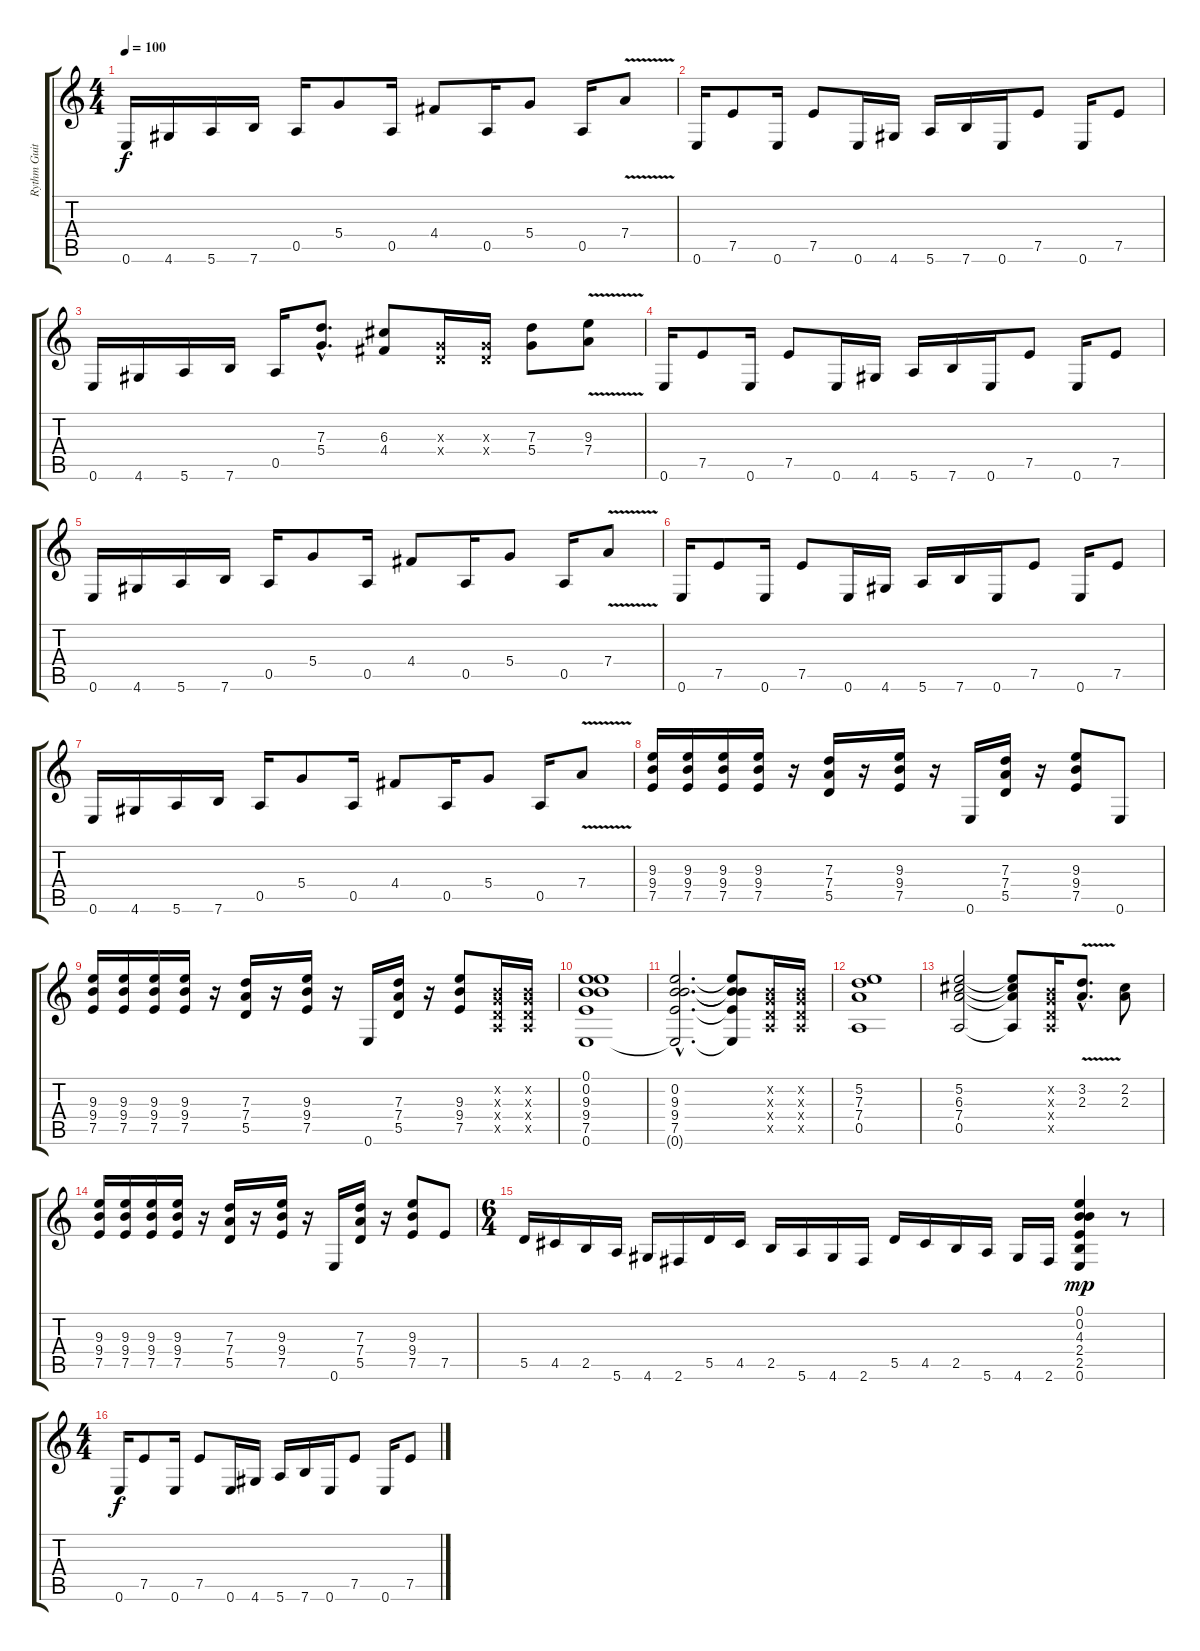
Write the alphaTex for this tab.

\track ("Rythm Guitar" "Rythm Guit") {instrument distortionguitar}
\staff {score tabs}
\tuning (E4 B3 G3 D3 A2 E2) {hide}
\ts (4 4)
\tempo 100
\clef g2
\ks c
0.6.16{dy f} 4.6.16 5.6.16 7.6.16 0.5.16 5.4.8 0.5.16 4.4.8 0.5.16 5.4.8 0.5.16 7.4{v}.8 |
0.6.16 7.5.8 0.6.16 7.5.8 0.6.16 4.6.16 5.6.16 7.6.16 0.6.16 7.5.8 0.6.16 7.5.8 |
0.6.16 4.6.16 5.6.16 7.6.16 0.5.16 (7.3{hac} 5.4{hac}).8{d} (6.3 4.4).8 (0.3{x} 0.4{x}).16 (0.3{x} 0.4{x}).16 (7.3 5.4).8 (9.3{v} 7.4{v}).8 |
0.6.16 7.5.8 0.6.16 7.5.8 0.6.16 4.6.16 5.6.16 7.6.16 0.6.16 7.5.8 0.6.16 7.5.8 |
0.6.16 4.6.16 5.6.16 7.6.16 0.5.16 5.4.8 0.5.16 4.4.8 0.5.16 5.4.8 0.5.16 7.4{v}.8 |
0.6.16 7.5.8 0.6.16 7.5.8 0.6.16 4.6.16 5.6.16 7.6.16 0.6.16 7.5.8 0.6.16 7.5.8 |
0.6.16 4.6.16 5.6.16 7.6.16 0.5.16 5.4.8 0.5.16 4.4.8 0.5.16 5.4.8 0.5.16 7.4{v}.8 |
(9.3 9.4 7.5).16 (9.3 9.4 7.5).16 (9.3 9.4 7.5).16 (9.3 9.4 7.5).16 r.16 (7.3 7.4 5.5).16 r.16 (9.3 9.4 7.5).16 r.16 0.6.16 (7.3 7.4 5.5).16 r.16 (9.3 9.4 7.5).8 0.6.8 |
(9.3 9.4 7.5).16 (9.3 9.4 7.5).16 (9.3 9.4 7.5).16 (9.3 9.4 7.5).16 r.16 (7.3 7.4 5.5).16 r.16 (9.3 9.4 7.5).16 r.16 0.6.16 (7.3 7.4 5.5).16 r.16 (9.3 9.4 7.5).8 (0.2{x} 0.3{x} 0.4{x} 0.5{x}).16 (0.2{x} 0.3{x} 0.4{x} 0.5{x}).16 |
(0.1 0.2 9.3 9.4 7.5 0.6).1 |
(0.2{hac} 9.3{hac} 9.4{hac} 7.5{hac} 0.6{hac t}).2{d} (0.2{t} 9.3{t} 9.4{t} 7.5{t} 0.6{t}).8 (0.2{x} 0.3{x} 0.4{x} 0.5{x}).16 (0.2{x} 0.3{x} 0.4{x} 0.5{x}).16 |
(5.2 7.3 7.4 0.5).1 |
(5.2 6.3 7.4 0.5).2 (5.2{t} 6.3{t} 7.4{t} 0.5{t}).8 (0.2{x} 0.3{x} 0.4{x} 0.5{x}).16 (3.2{v hac} 2.3{v hac}).8{d} (2.2 2.3).8 |
(9.3 9.4 7.5).16 (9.3 9.4 7.5).16 (9.3 9.4 7.5).16 (9.3 9.4 7.5).16 r.16 (7.3 7.4 5.5).16 r.16 (9.3 9.4 7.5).16 r.16 0.6.16 (7.3 7.4 5.5).16 r.16 (9.3 9.4 7.5).8 7.5.8 |
\ts (6 4)
5.5.16 4.5.16 2.5.16 5.6.16 4.6.16 2.6.16 5.5.16 4.5.16 2.5.16 5.6.16 4.6.16 2.6.16 5.5.16 4.5.16 2.5.16 5.6.16 4.6.16 2.6.16 (0.1 0.2 4.3 2.4 2.5 0.6).4{dy mp} r.8 |
\ts (4 4)
0.6.16{dy f} 7.5.8 0.6.16 7.5.8 0.6.16 4.6.16 5.6.16 7.6.16 0.6.16 7.5.8 0.6.16 7.5.8
